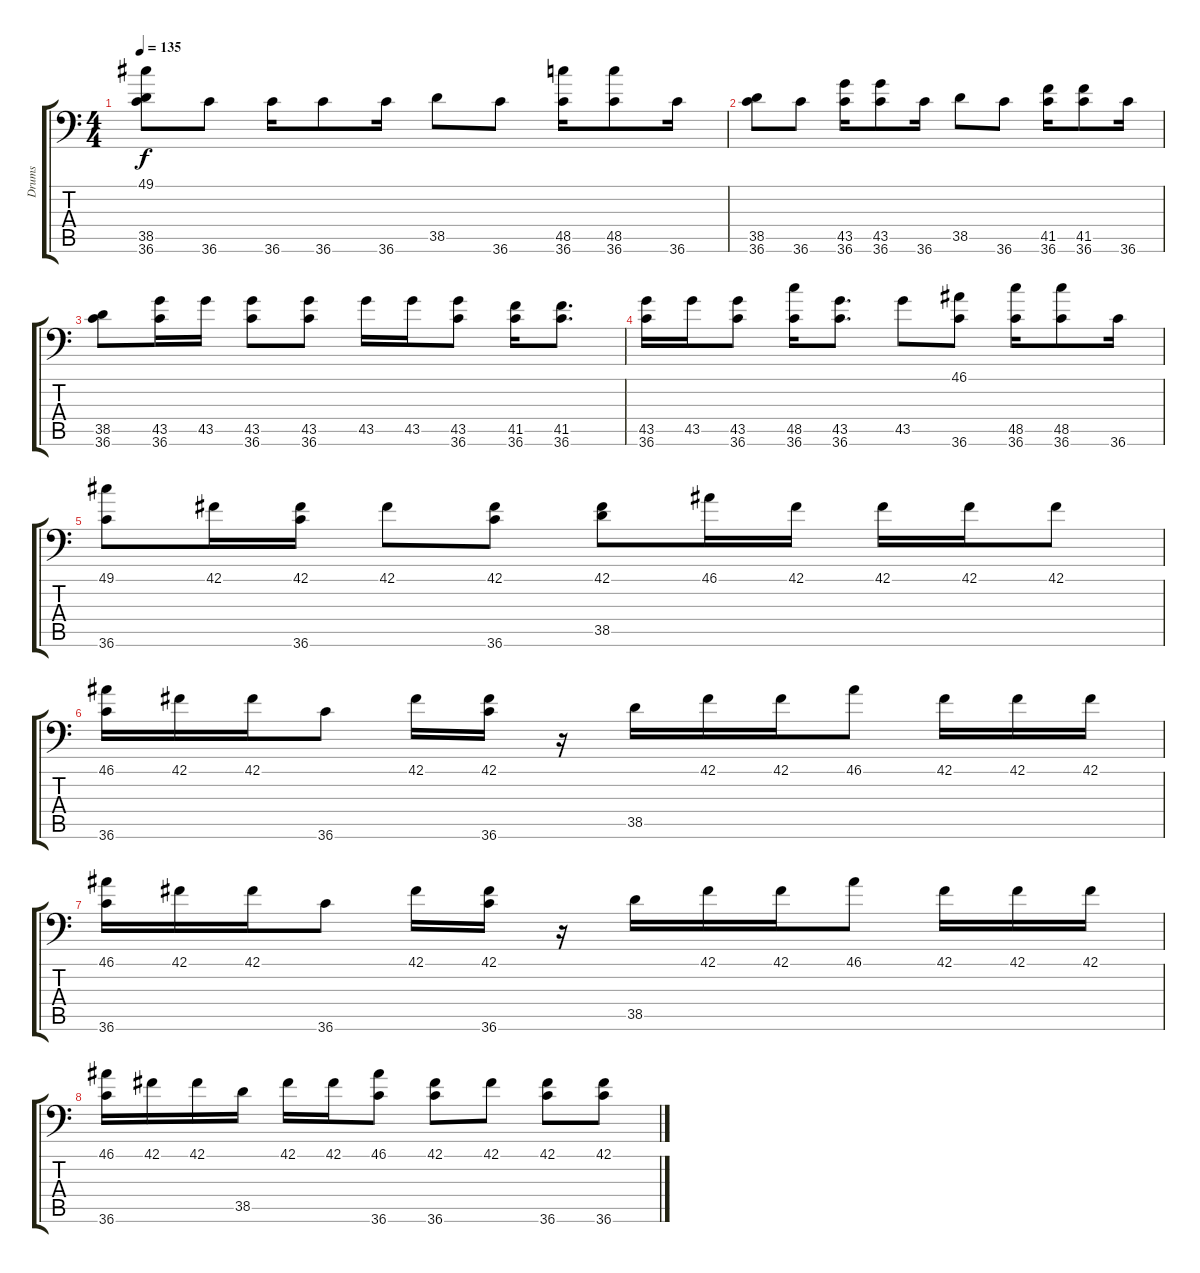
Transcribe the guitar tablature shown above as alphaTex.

\track ("Drums" "Drums") {instrument acousticgrandpiano}
\staff {score tabs}
\tuning (C-1 C-1 C-1 C-1 C-1 C-1) {hide}
\ts (4 4)
\tempo 135
\clef f4
\ks c
(49.1 38.5 36.6).8{dy f} 36.6.8 36.6.16 36.6.8 36.6.16 38.5.8 36.6.8 (48.5 36.6).16 (48.5 36.6).8 36.6.16 |
(38.5 36.6).8 36.6.8 (43.5 36.6).16 (43.5 36.6).8 36.6.16 38.5.8 36.6.8 (41.5 36.6).16 (41.5 36.6).8 36.6.16 |
(38.5 36.6).8 (43.5 36.6).16 43.5.16 (43.5 36.6).8 (43.5 36.6).8 43.5.16 43.5.16 (43.5 36.6).8 (41.5 36.6).16 (41.5 36.6).8{d} |
(43.5 36.6).16 43.5.16 (43.5 36.6).8 (48.5 36.6).16 (43.5 36.6).8{d} 43.5.8 (46.1 36.6).8 (48.5 36.6).16 (48.5 36.6).8 36.6.16 |
(49.1 36.6).8 42.1.16 (42.1 36.6).16 42.1.8 (42.1 36.6).8 (42.1 38.5).8 46.1.16 42.1.16 42.1.16 42.1.16 42.1.8 |
(46.1 36.6).16 42.1.16 42.1.16 36.6.8 42.1.16 (42.1 36.6).16 r.16 38.5.16 42.1.16 42.1.16 46.1.8 42.1.16 42.1.16 42.1.16 |
(46.1 36.6).16 42.1.16 42.1.16 36.6.8 42.1.16 (42.1 36.6).16 r.16 38.5.16 42.1.16 42.1.16 46.1.8 42.1.16 42.1.16 42.1.16 |
(46.1 36.6).16 42.1.16 42.1.16 38.5.16 42.1.16 42.1.16 (46.1 36.6).8 (42.1 36.6).8 42.1.8 (42.1 36.6).8 (42.1 36.6).8
